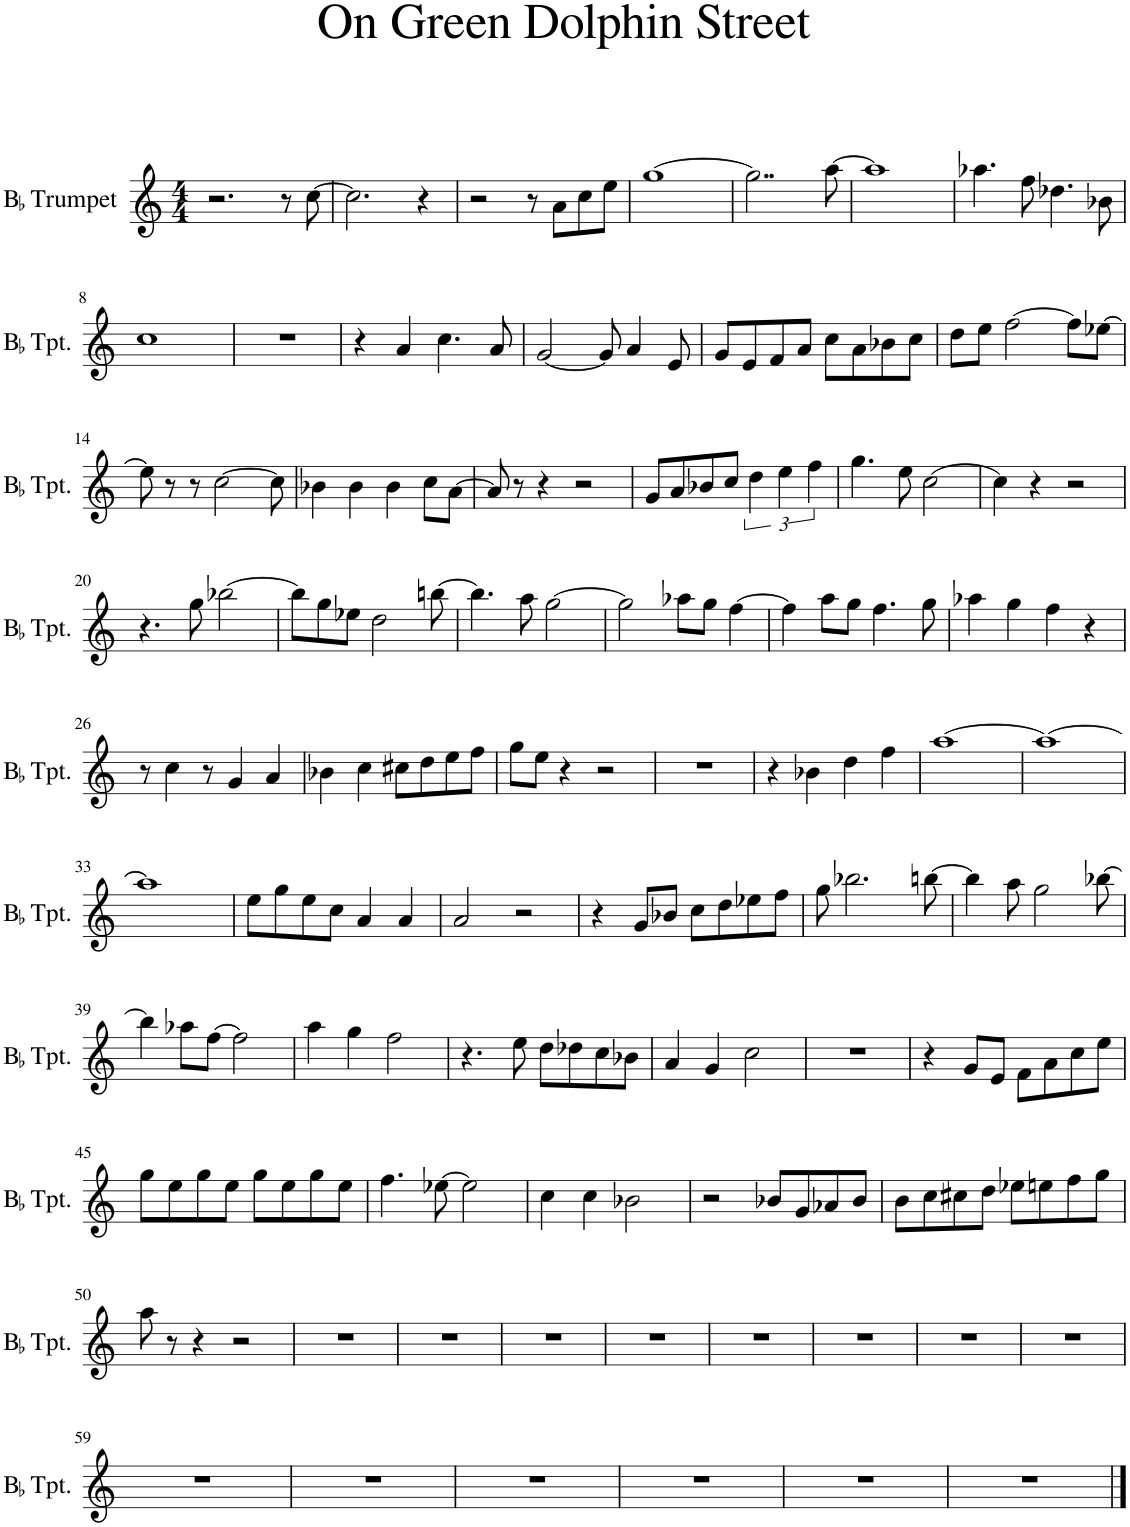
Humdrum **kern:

**kern
*part1
*staff1
*I"BaccidentalFlat Trumpet
*I'BaccidentalFlat Tpt.
*clefG2
*Trd1c2
*k[]
*M4/4
=1
2.r
8r
[8cc\
=2
2.cc\]
4r
=3
2r
8r
8a\L
8cc\
8ee\J
=4
[1gg
=5
2..gg\]
[8aa\
=6
1aa]
=7
4.aa-X\
8ff\
4.dd-X\
8b-X\
!!LO:LB:g=z
=8
1cc
=9
1r
=10
4r
4a/
4.cc\
8a/
=11
[2g/
8g/]
4a/
8e/
=12
8g/L
8e/
8f/
8a/J
8cc\L
8a\
8b-X\
8cc\J
=13
8dd\L
8ee\J
[2ff\
8ff\L]
[8ee-X\J
!!LO:LB:g=z
=14
8ee-\]
8r
8r
[2cc\
8cc\]
=15
4b-X\
4b-\
4b-\
8cc\L
[8a\J
=16
8a/]
8r
4r
2r
=17
8g/L
8a/
8b-X/
8cc/J
6dd\
6ee\
6ff\
=18
4.gg\
8ee\
[2cc\
=19
4cc\]
4r
2r
!!LO:LB:g=z
=20
4.r
8gg\
[2bb-X\
=21
8bb-\L]
8gg\
8ee-X\J
2dd\
[8bbn\
=22
4.bb\]
8aa\
[2gg\
=23
2gg\]
8aa-X\L
8gg\J
[4ff\
=24
4ff\]
8aa\L
8gg\J
4.ff\
8gg\
=25
4aa-X\
4gg\
4ff\
4r
!!LO:LB:g=z
=26
8r
4cc\
8r
4g/
4a/
=27
4b-X\
4cc\
8cc#X\L
8dd\
8ee\
8ff\J
=28
8gg\L
8ee\J
4r
2r
=29
1r
=30
4r
4b-X\
4dd\
4ff\
=31
[1aa
=32
1aa_
!!LO:LB:g=z
=33
1aa]
=34
8ee\L
8gg\
8ee\
8cc\J
4a/
4a/
=35
2a/
2r
=36
4r
8g/L
8b-X/J
8cc\L
8dd\
8ee-X\
8ff\J
=37
8gg\
2.bb-X\
[8bbn\
=38
4bb\]
8aa\
2gg\
[8bb-X\
!!LO:LB:g=z
=39
4bb-\]
8aa-X\L
[8ff\J
2ff\]
=40
4aa\
4gg\
2ff\
=41
4.r
8ee\
8dd\L
8dd-X\
8cc\
8b-X\J
=42
4a/
4g/
2cc\
=43
1r
=44
4r
8g/L
8e/J
8f\L
8a\
8cc\
8ee\J
!!LO:LB:g=z
=45
8gg\L
8ee\
8gg\
8ee\J
8gg\L
8ee\
8gg\
8ee\J
=46
4.ff\
[8ee-X\
2ee-\]
=47
4cc\
4cc\
2b-X\
=48
2r
8b-X/L
8g/
8a-X/
8b-/J
=49
8b\L
8cc\
8cc#X\
8dd\J
8ee-X\L
8een\
8ff\
8gg\J
!!LO:LB:g=z
=50
8aa\
8r
4r
2r
=51
1r
=52
1r
=53
1r
=54
1r
=55
1r
=56
1r
=57
1r
=58
1r
!!LO:LB:g=z
=59
1r
=60
1r
=61
1r
=62
1r
=63
1r
=64
1r
==
*-
